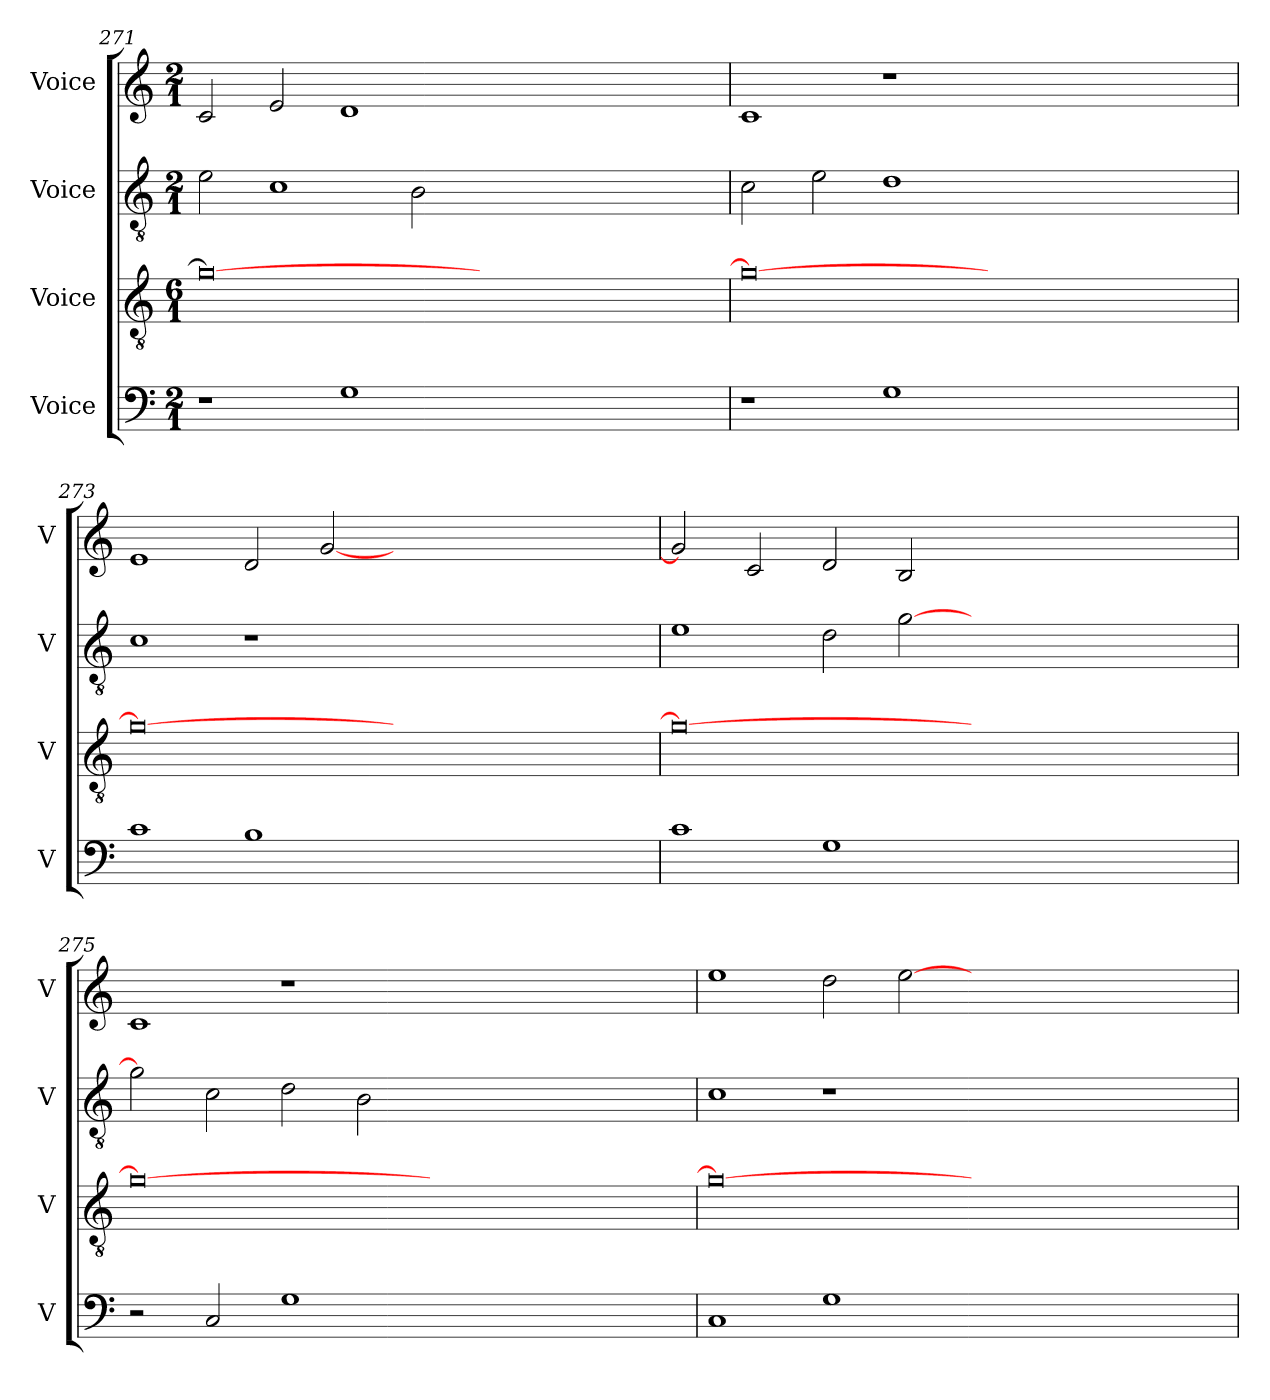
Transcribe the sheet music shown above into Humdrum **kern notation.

**kern	**kern	**kern	**kern
*part4	*part3	*part2	*part1
*staff4	*staff3	*staff2	*staff1
*I"Voice	*I"Voice	*I"Voice	*I"Voice
*I'V	*I'V	*I'V	*I'V
*clefF4	*clefGv2	*clefGv2	*clefG2
*k[]	*k[]	*k[]	*k[]
*M2/1	*M6/1	*M2/1	*M2/1
=271	=271	=271	=271
1r	0g_	2e\	2c/
.	.	1c	2e/
1G	.	.	1d
.	.	2B\	.
00ryy	00ryy	00ryy	00ryy
!!LO:LB:g=z
=272	=272	=272	=272
1r	0g_	2c\	1c
.	.	2e\	.
1G	.	1d	1r
00ryy	00ryy	00ryy	00ryy
=273	=273	=273	=273
1c	0g_	1c	1e
1B	.	1r	2d/
.	.	.	[2g/
00ryy	00ryy	00ryy	00ryy
!!LO:PB:g=z
=274	=274	=274	=274
1c	0g_	1e	2g/]
.	.	.	2c/
1G	.	2d\	2d/
.	.	[2g\	2B/
00ryy	00ryy	00ryy	00ryy
=275	=275	=275	=275
2r	0g_	2g\]	1c
2C/	.	2c\	.
1G	.	2d\	1r
.	.	2B\	.
00ryy	00ryy	00ryy	00ryy
!!LO:LB:g=z
=276	=276	=276	=276
1C	0g_	1c	1ee
1G	.	1r	2dd\
.	.	.	[2ee\
00ryy	00ryy	00ryy	00ryy
=	=	=	=
*-	*-	*-	*-
